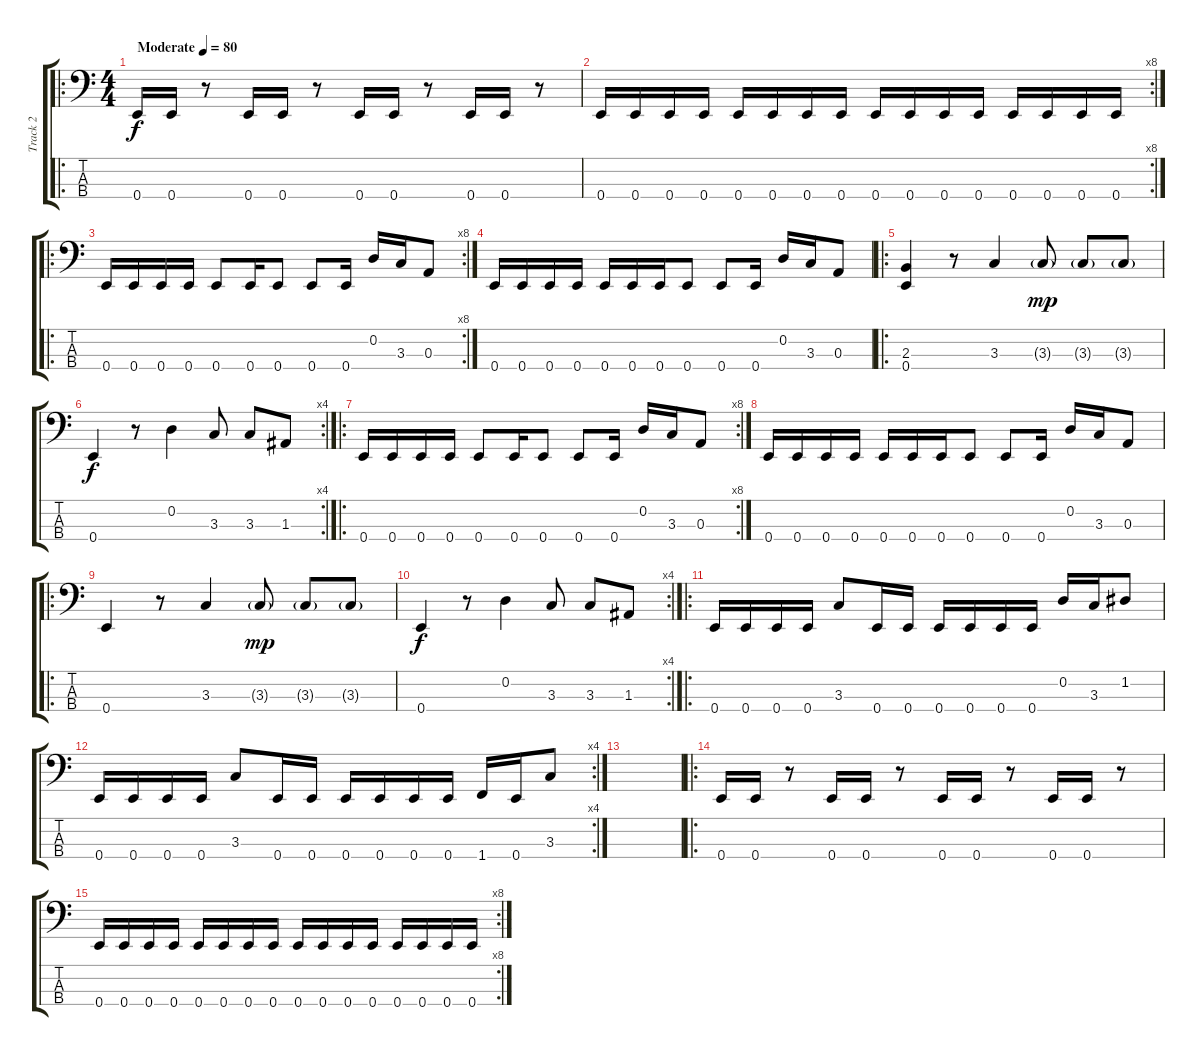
\track ("Track 2" "Track 2") {instrument electricbassfinger}
\staff {score tabs}
\tuning (G2 D2 A1 E1) {hide}
\ro
\ts (4 4)
\tempo (80 "Moderate")
\clef f4
\ks c
0.4.16{dy f instrument electricbassfinger} 0.4.16 r.8 0.4.16 0.4.16 r.8 0.4.16 0.4.16 r.8 0.4.16 0.4.16 r.8 |
\rc 8
0.4.16 0.4.16 0.4.16 0.4.16 0.4.16 0.4.16 0.4.16 0.4.16 0.4.16 0.4.16 0.4.16 0.4.16 0.4.16 0.4.16 0.4.16 0.4.16 |
\ro
\rc 8
0.4.16 0.4.16 0.4.16 0.4.16 0.4.8 0.4.16 0.4.8 0.4.8 0.4.16 0.2.16 3.3.16 0.3.8 |
0.4.16 0.4.16 0.4.16 0.4.16 0.4.16 0.4.16 0.4.16 0.4.8 0.4.8 0.4.16 0.2.16 3.3.16 0.3.8 |
\ro
(2.3 0.4).4 r.8 3.3.4 3.3{g}.8{dy mp} 3.3{g}.8 3.3{g}.8 |
\rc 4
0.4.4{dy f} r.8 0.2.4 3.3.8 3.3.8 1.3.8 |
\ro
\rc 8
0.4.16 0.4.16 0.4.16 0.4.16 0.4.8 0.4.16 0.4.8 0.4.8 0.4.16 0.2.16 3.3.16 0.3.8 |
0.4.16 0.4.16 0.4.16 0.4.16 0.4.16 0.4.16 0.4.16 0.4.8 0.4.8 0.4.16 0.2.16 3.3.16 0.3.8 |
\ro
0.4.4 r.8 3.3.4 3.3{g}.8{dy mp} 3.3{g}.8 3.3{g}.8 |
\rc 4
0.4.4{dy f} r.8 0.2.4 3.3.8 3.3.8 1.3.8 |
\ro
0.4.16 0.4.16 0.4.16 0.4.16 3.3.8 0.4.16 0.4.16 0.4.16 0.4.16 0.4.16 0.4.16 0.2.16 3.3.16 1.2.8 |
\rc 4
0.4.16 0.4.16 0.4.16 0.4.16 3.3.8 0.4.16 0.4.16 0.4.16 0.4.16 0.4.16 0.4.16 1.4.16 0.4.16 3.3.8 |
|
\ro
0.4.16 0.4.16 r.8 0.4.16 0.4.16 r.8 0.4.16 0.4.16 r.8 0.4.16 0.4.16 r.8 |
\rc 8
0.4.16 0.4.16 0.4.16 0.4.16 0.4.16 0.4.16 0.4.16 0.4.16 0.4.16 0.4.16 0.4.16 0.4.16 0.4.16 0.4.16 0.4.16 0.4.16
